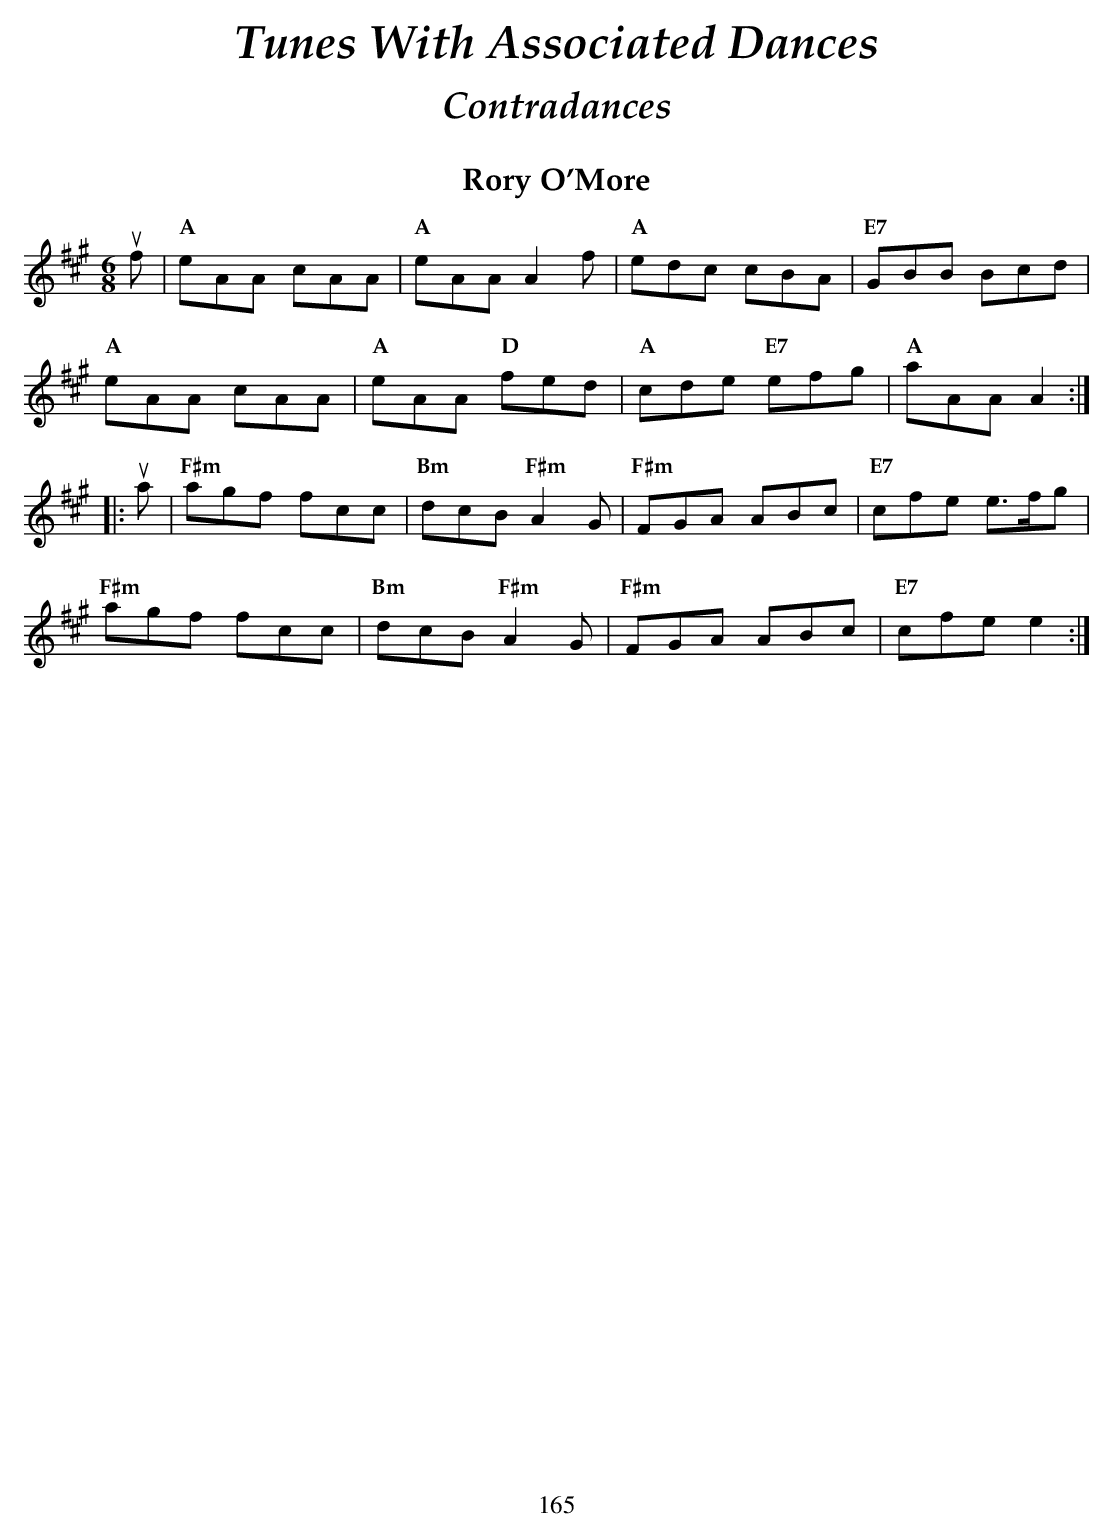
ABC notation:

X:1
T:Rory O'More
M:6/8
L:1/8
K:A
   uf |\
"A" eAA cAA | "A" eAA A2f     | "A" edc      cBA | "E7" GBB Bcd |
"A" eAA cAA | "A" eAA "D" fed | "A" cde "E7" efg | "A"  aAA A2 :|
|: ua |\
"F#m" agf fcc | "Bm" dcB "F#m" A2G | "F#m" FGA ABc | "E7" cfe e>fg |
"F#m" agf fcc | "Bm" dcB "F#m" A2G | "F#m" FGA ABc | "E7" cfe e2  :|
